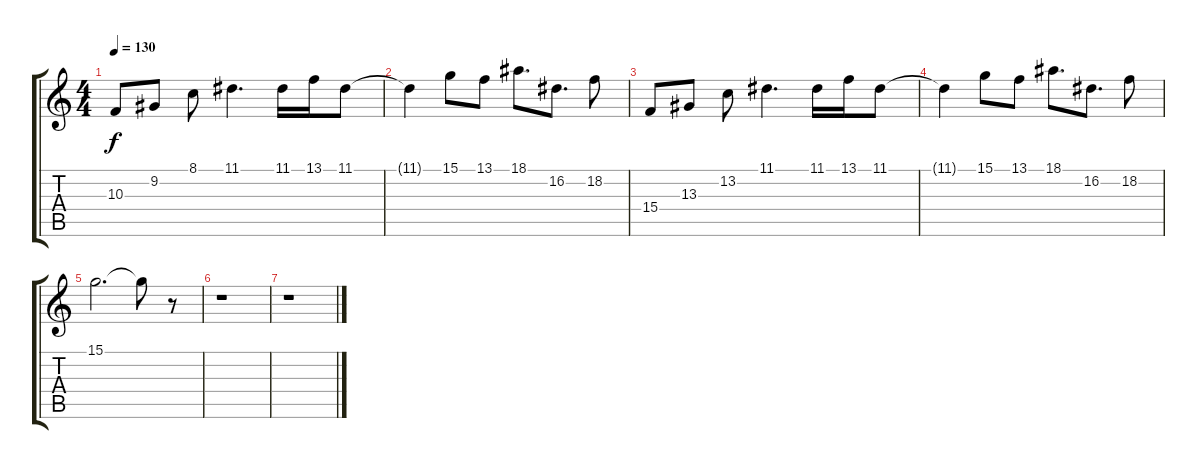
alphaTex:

\track "" {instrument lead2sawtooth}
\staff {score tabs}
\tuning (E4 B3 G3 D3 A2 E2) {hide}
\ts (4 4)
\tempo 130
\clef g2
\ks c
10.3.8{dy f} 9.2.8 8.1.8 11.1.4{d} 11.1.16 13.1.16 11.1.8 |
11.1{t}.4 15.1.8 13.1.8 18.1.8{d} 16.2.8{d} 18.2.8 |
15.4.8 13.3.8 13.2.8 11.1.4{d} 11.1.16 13.1.16 11.1.8 |
11.1{t}.4 15.1.8 13.1.8 18.1.8{d} 16.2.8{d} 18.2.8 |
15.1.2{d} 15.1{t}.8 r.8 |
r.1 |
r.1
